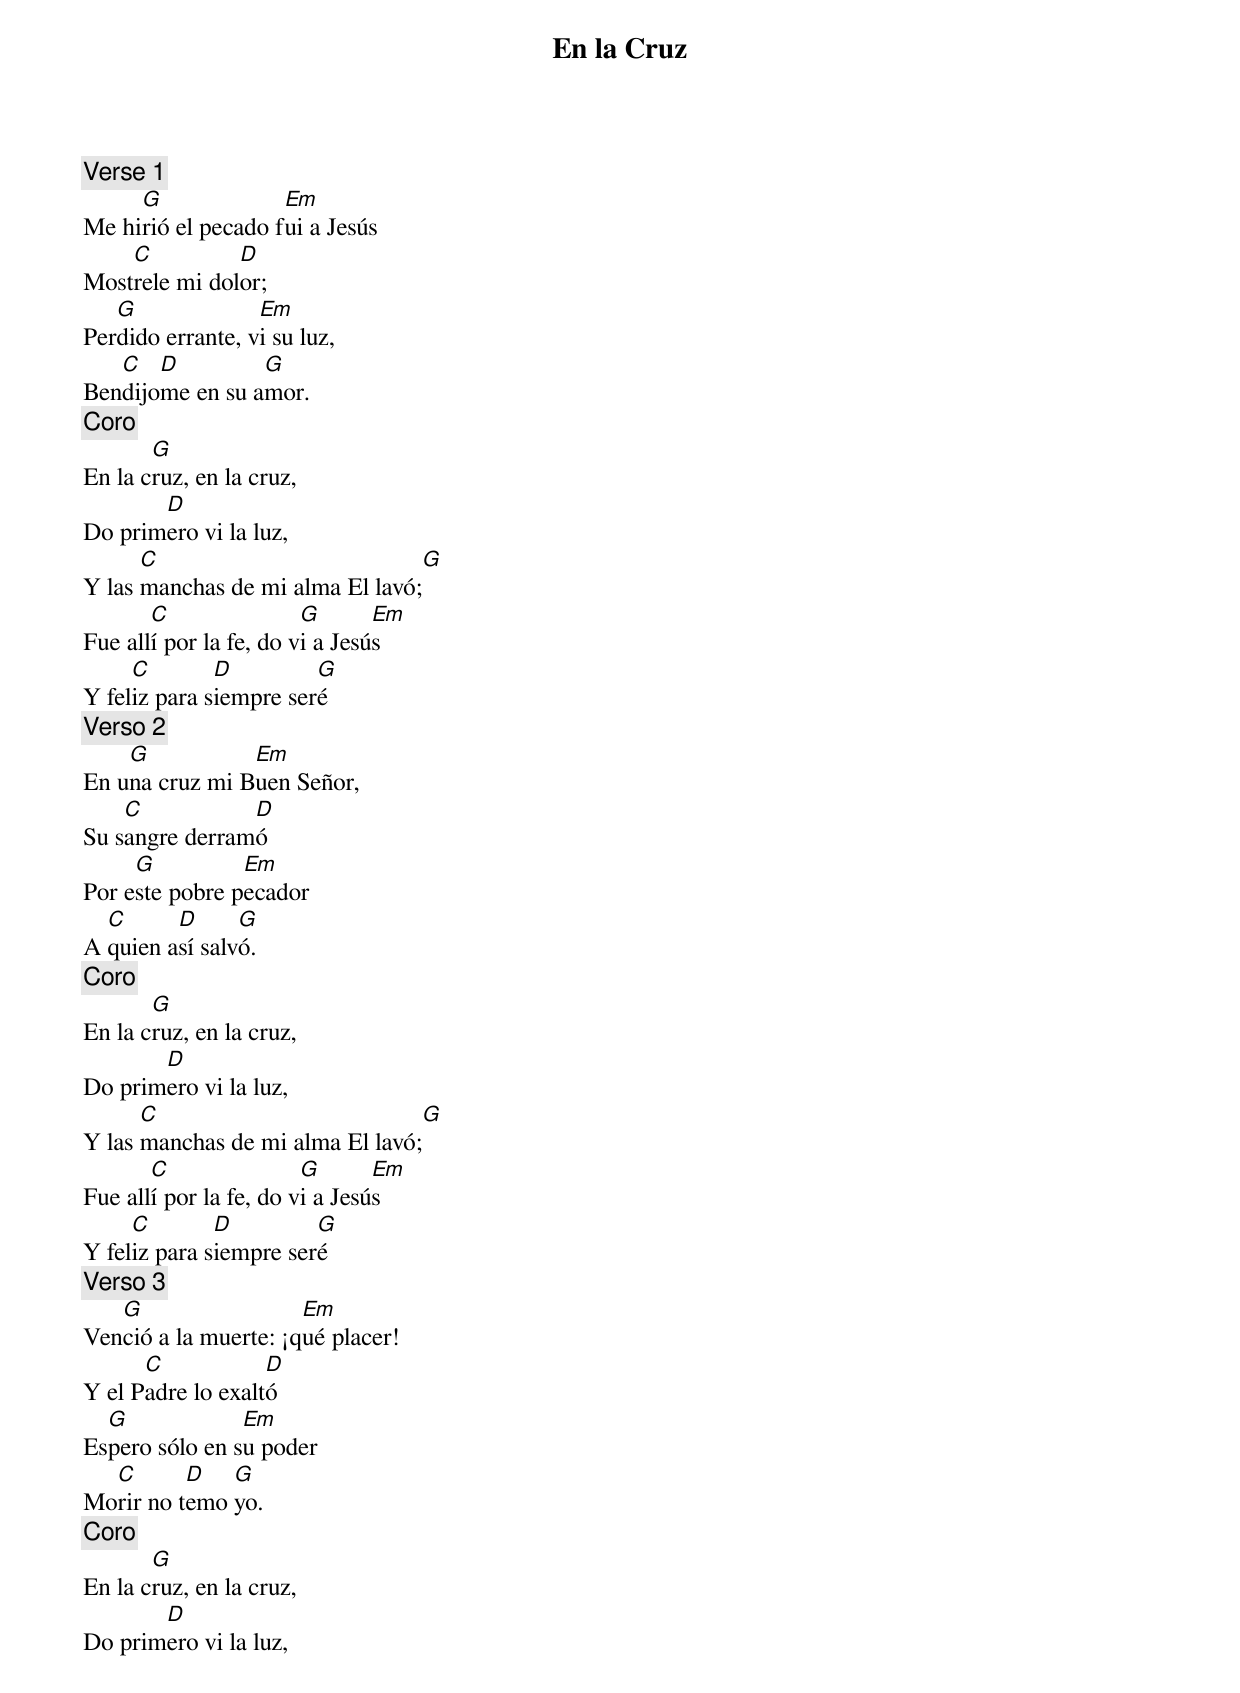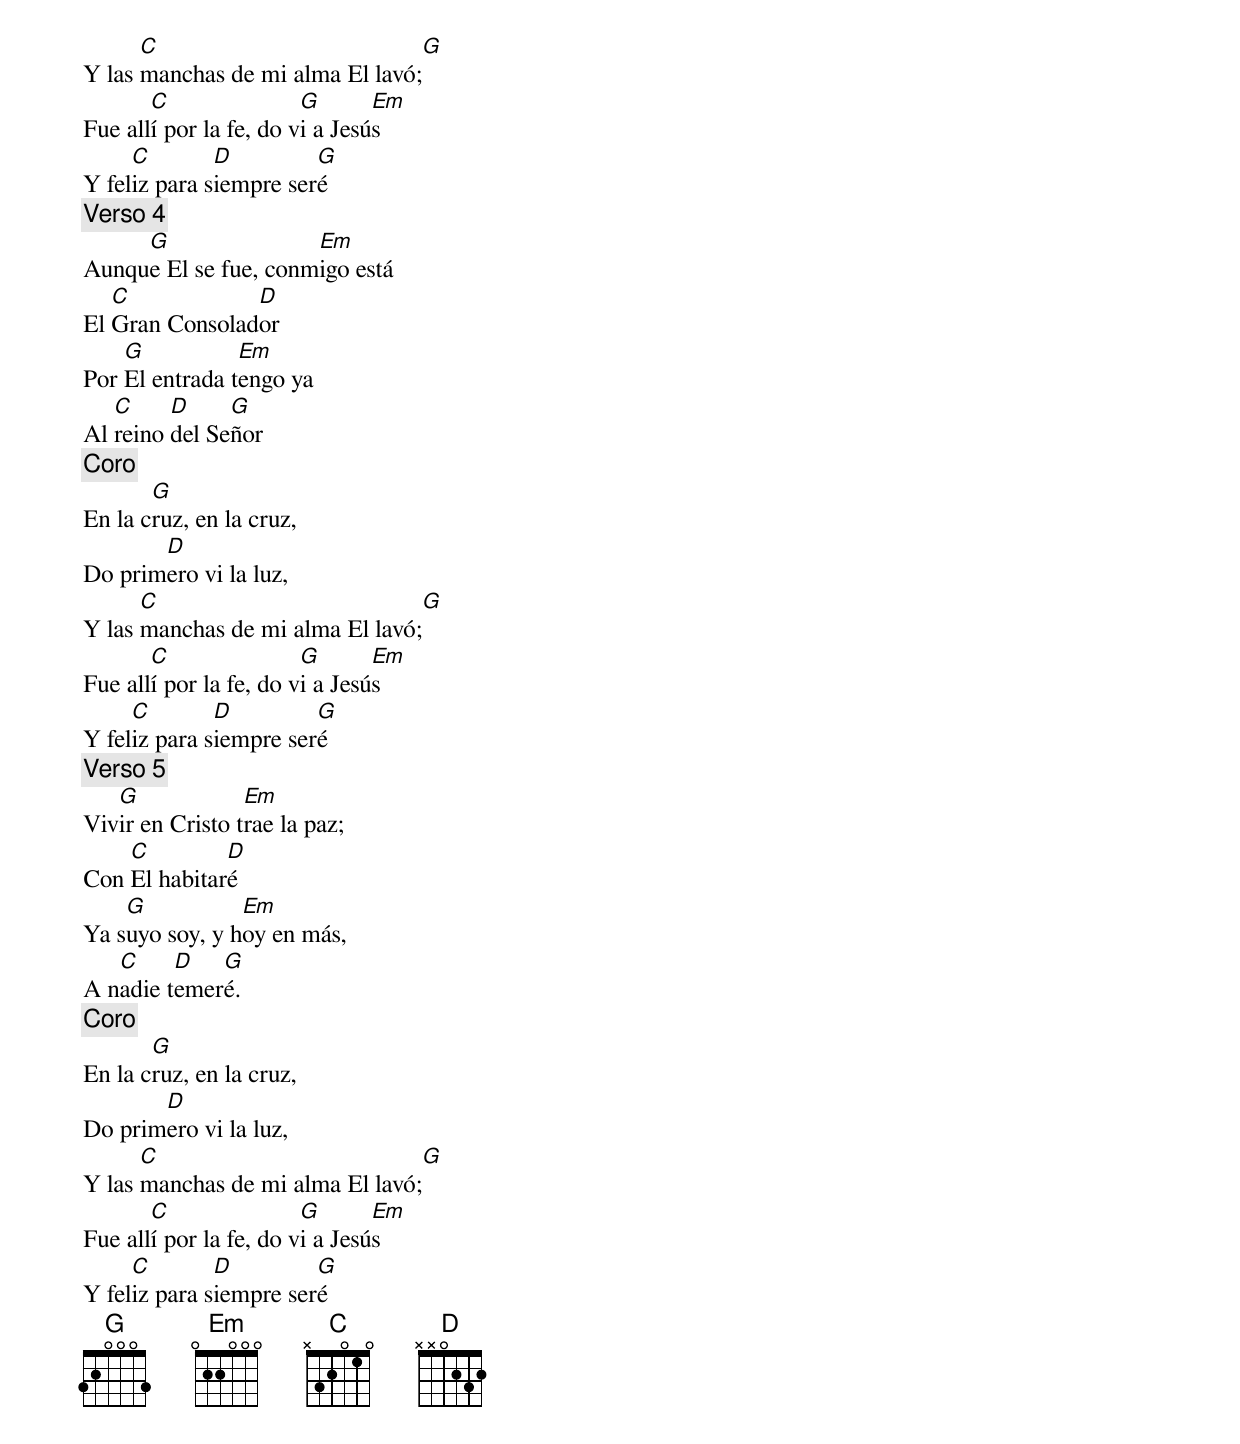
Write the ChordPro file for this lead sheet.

{title: En la Cruz}
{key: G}
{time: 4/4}
{comment: Verse 1}
Me hi[G]rió el pecado f[Em]ui a Jesús
Most[C]rele mi dol[D]or;
Per[G]dido errante, v[Em]i su luz,
Ben[C]dijo[D]me en su a[G]mor.
{comment: Coro}
En la c[G]ruz, en la cruz,
Do prim[D]ero vi la luz,
Y las [C]manchas de mi alma El lavó;[G]
Fue all[C]í por la fe, do v[G]i a Jesú[Em]s
Y fel[C]iz para s[D]iempre ser[G]é
{comment: Verso 2}
En u[G]na cruz mi B[Em]uen Señor,
Su s[C]angre derram[D]ó
Por e[G]ste pobre p[Em]ecador
A [C]quien a[D]sí salv[G]ó.
{comment: Coro}
En la c[G]ruz, en la cruz,
Do prim[D]ero vi la luz,
Y las [C]manchas de mi alma El lavó;[G]
Fue all[C]í por la fe, do v[G]i a Jesú[Em]s
Y fel[C]iz para s[D]iempre ser[G]é
{comment: Verso 3}
Ven[G]ció a la muerte: ¡q[Em]ué placer!
Y el P[C]adre lo exalt[D]ó
Es[G]pero sólo en s[Em]u poder
Mo[C]rir no t[D]emo [G]yo.
{comment: Coro}
En la c[G]ruz, en la cruz,
Do prim[D]ero vi la luz,
Y las [C]manchas de mi alma El lavó;[G]
Fue all[C]í por la fe, do v[G]i a Jesú[Em]s
Y fel[C]iz para s[D]iempre ser[G]é
{comment: Verso 4}
Aunqu[G]e El se fue, conm[Em]igo está
El [C]Gran Consolad[D]or
Por [G]El entrada t[Em]engo ya
Al [C]reino [D]del Se[G]ñor
{comment: Coro}
En la c[G]ruz, en la cruz,
Do prim[D]ero vi la luz,
Y las [C]manchas de mi alma El lavó;[G]
Fue all[C]í por la fe, do v[G]i a Jesú[Em]s
Y fel[C]iz para s[D]iempre ser[G]é
{comment: Verso 5}
Viv[G]ir en Cristo t[Em]rae la paz;
Con [C]El habitar[D]é
Ya s[G]uyo soy, y h[Em]oy en más,
A n[C]adie t[D]emer[G]é.
{comment: Coro}
En la c[G]ruz, en la cruz,
Do prim[D]ero vi la luz,
Y las [C]manchas de mi alma El lavó;[G]
Fue all[C]í por la fe, do v[G]i a Jesú[Em]s
Y fel[C]iz para s[D]iempre ser[G]é
